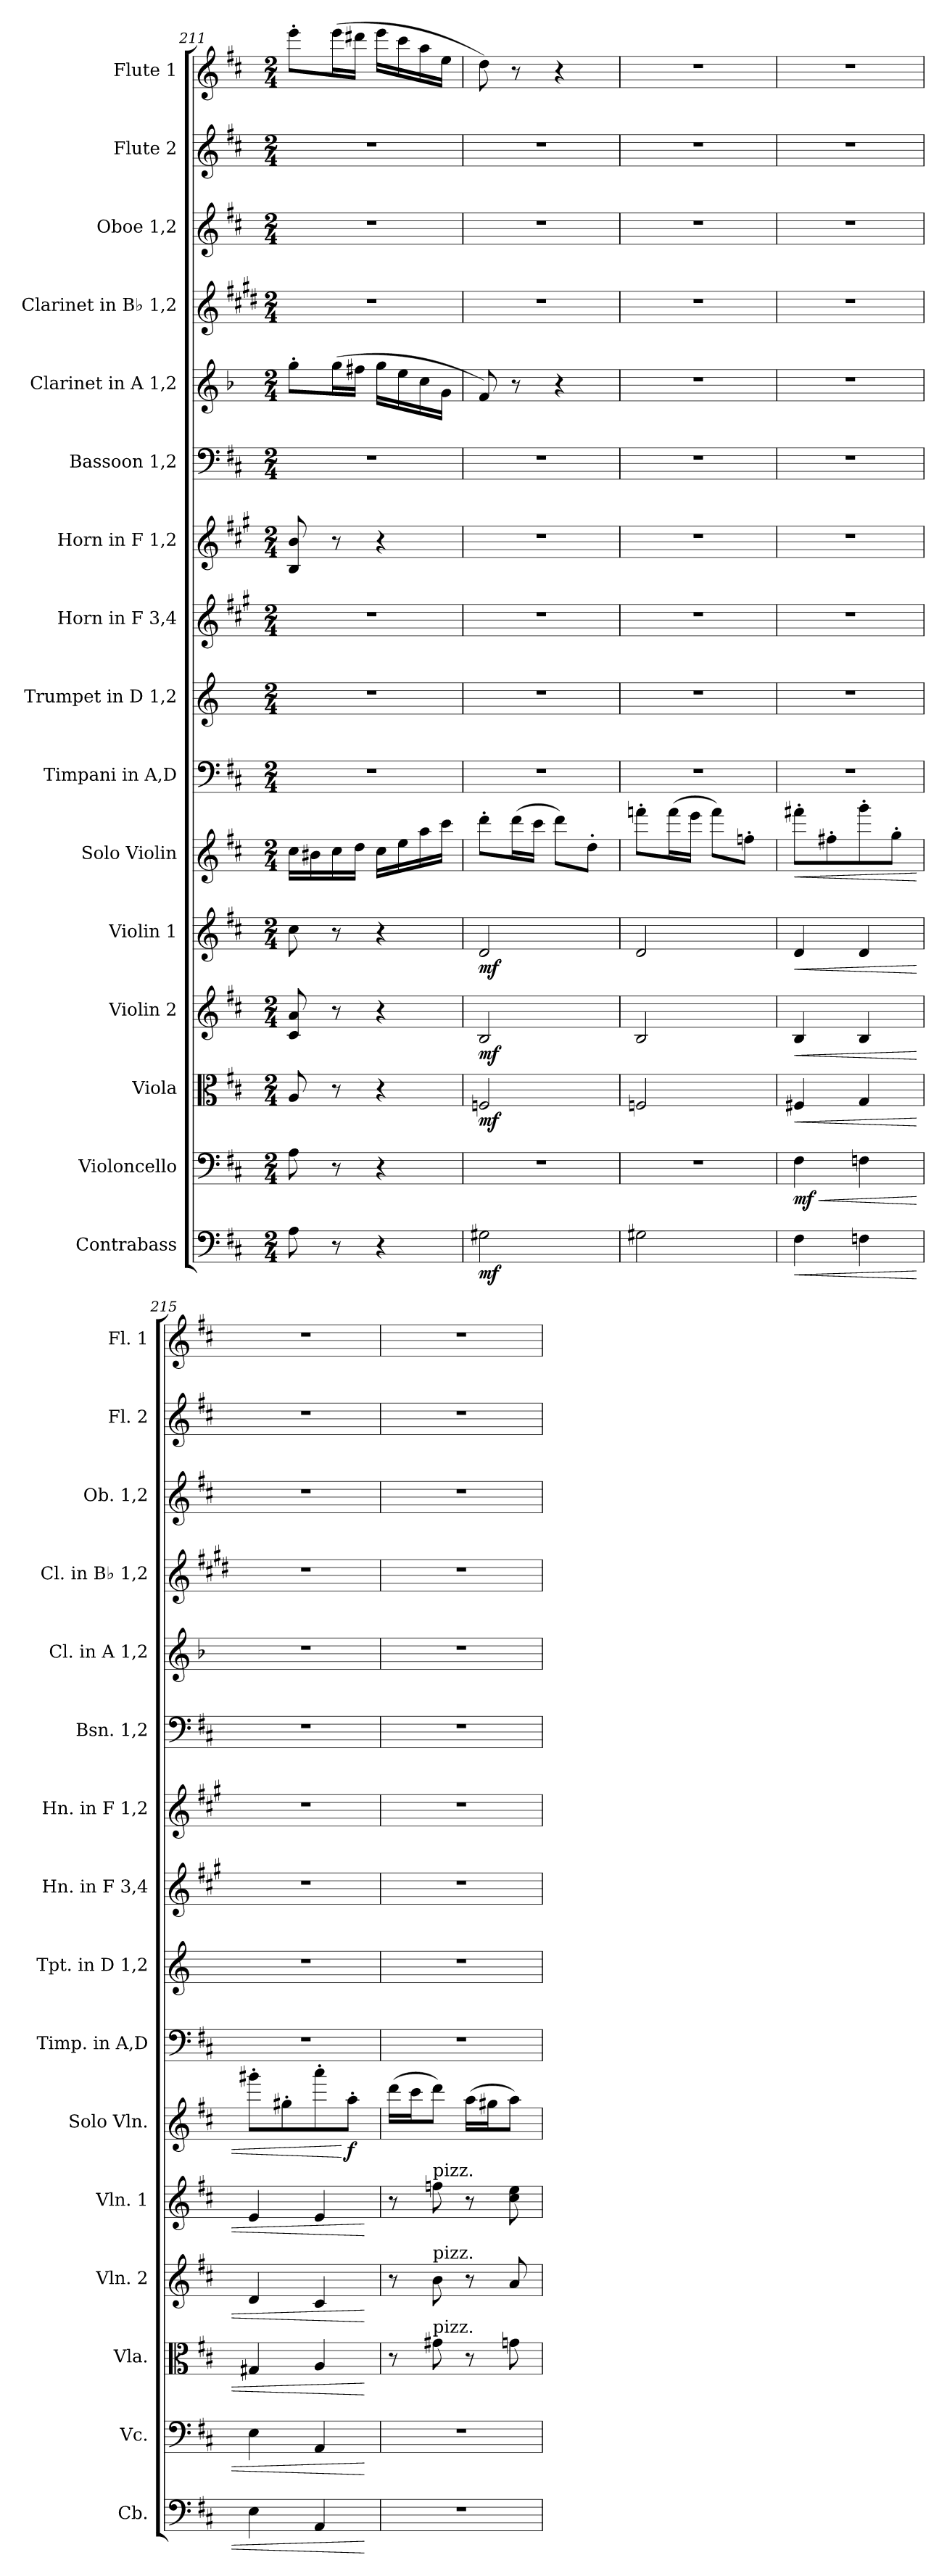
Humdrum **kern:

**kern	**dynam	**kern	**dynam	**kern	**dynam	**kern	**dynam	**kern	**dynam	**kern	**dynam	**kern	**kern	**kern	**kern	**kern	**kern	**kern	**kern	**kern	**kern
*part16	*part16	*part15	*part15	*part14	*part14	*part13	*part13	*part12	*part12	*part11	*part11	*part10	*part9	*part8	*part7	*part6	*part5	*part4	*part3	*part2	*part1
*staff16	*staff16	*staff15	*staff15	*staff14	*staff14	*staff13	*staff13	*staff12	*staff12	*staff11	*staff11	*staff10	*staff9	*staff8	*staff7	*staff6	*staff5	*staff4	*staff3	*staff2	*staff1
*I"Contrabass	*	*I"Violoncello	*	*I"Viola	*	*I"Violin 2	*	*I"Violin 1	*	*I"Solo Violin	*	*I"Timpani in A,D	*I"Trumpet in D 1,2	*I"Horn in F 3,4	*I"Horn in F 1,2	*I"Bassoon 1,2	*I"Clarinet in A 1,2	*I"Clarinet in B♭ 1,2	*I"Oboe 1,2	*I"Flute 2	*I"Flute 1
*I'Cb.	*	*I'Vc.	*	*I'Vla.	*	*I'Vln. 2	*	*I'Vln. 1	*	*I'Solo Vln.	*	*I'Timp. in A,D	*I'Tpt. in D 1,2	*I'Hn. in F 3,4	*I'Hn. in F 1,2	*I'Bsn. 1,2	*I'Cl. in A 1,2	*I'Cl. in B♭ 1,2	*I'Ob. 1,2	*I'Fl. 2	*I'Fl. 1
*clefF4	*	*clefF4	*	*clefC3	*	*clefG2	*	*clefG2	*	*clefG2	*	*clefF4	*clefG2	*clefG2	*clefG2	*clefF4	*clefG2	*clefG2	*clefG2	*clefG2	*clefG2
*ITrd7c12	*	*	*	*	*	*	*	*	*	*	*	*	*ITrd-1c-2	*ITrd4c7	*ITrd4c7	*	*ITrd2c3	*ITrd1c2	*	*	*
*k[f#c#]	*	*k[f#c#]	*	*k[f#c#]	*	*k[f#c#]	*	*k[f#c#]	*	*k[f#c#]	*	*k[f#c#]	*k[f#c#]	*k[f#c#]	*k[f#c#]	*k[f#c#]	*k[f#c#]	*k[f#c#]	*k[f#c#]	*k[f#c#]	*k[f#c#]
*M2/4	*	*M2/4	*	*M2/4	*	*M2/4	*	*M2/4	*	*M2/4	*	*M2/4	*M2/4	*M2/4	*M2/4	*M2/4	*M2/4	*M2/4	*M2/4	*M2/4	*M2/4
=211	=211	=211	=211	=211	=211	=211	=211	=211	=211	=211	=211	=211	=211	=211	=211	=211	=211	=211	=211	=211	=211
8AA\	.	8A\	.	8A/	.	8c#/ 8a/	.	8cc#\	.	16cc#\LL	.	2r	2r	2r	8E/ 8e/	2r	8ee'\L	2r	2r	2r	8eee'\L
.	.	.	.	.	.	.	.	.	.	16b#X\	.	.	.	.	.	.	.	.	.	.	.
8r	.	8r	.	8r	.	8r	.	8r	.	16cc#\	.	.	.	.	8r	.	(>16ee\L	.	.	.	(>16eee\L
.	.	.	.	.	.	.	.	.	.	16dd\JJ	.	.	.	.	.	.	16dd#X\JJ	.	.	.	16ddd#X\JJ
4r	.	4r	.	4r	.	4r	.	4r	.	16cc#\LL	.	.	.	.	4r	.	16ee\LL	.	.	.	16eee\LL
.	.	.	.	.	.	.	.	.	.	16ee\	.	.	.	.	.	.	16cc#\	.	.	.	16ccc#\
.	.	.	.	.	.	.	.	.	.	16aa\	.	.	.	.	.	.	16a\	.	.	.	16aa\
.	.	.	.	.	.	.	.	.	.	16ccc#\JJ	.	.	.	.	.	.	16e\JJ	.	.	.	16ee\JJ
=212	=212	=212	=212	=212	=212	=212	=212	=212	=212	=212	=212	=212	=212	=212	=212	=212	=212	=212	=212	=212	=212
!	!LO:DY:b	!	!	!	!LO:DY:b	!	!LO:DY:b	!	!LO:DY:b	!	!	!	!	!	!	!	!	!	!	!	!
2GG#X\	mf	2r	.	2Fn/	mf	2B/	mf	2d/	mf	8ddd'\L	.	2r	2r	2r	2r	2r	8d/)	2r	2r	2r	8dd\)
.	.	.	.	.	.	.	.	.	.	(>16ddd\L	.	.	.	.	.	.	8r	.	.	.	8r
.	.	.	.	.	.	.	.	.	.	16ccc#\JJ	.	.	.	.	.	.	.	.	.	.	.
.	.	.	.	.	.	.	.	.	.	8ddd\L)	.	.	.	.	.	.	4r	.	.	.	4r
.	.	.	.	.	.	.	.	.	.	8dd'\J	.	.	.	.	.	.	.	.	.	.	.
!!LO:PB:g=z
=213	=213	=213	=213	=213	=213	=213	=213	=213	=213	=213	=213	=213	=213	=213	=213	=213	=213	=213	=213	=213	=213
2GG#X\	.	2r	.	2Fn/	.	2B/	.	2d/	.	8fffn'\L	.	2r	2r	2r	2r	2r	2r	2r	2r	2r	2r
.	.	.	.	.	.	.	.	.	.	(>16fff\L	.	.	.	.	.	.	.	.	.	.	.
.	.	.	.	.	.	.	.	.	.	16eee\JJ	.	.	.	.	.	.	.	.	.	.	.
.	.	.	.	.	.	.	.	.	.	8fff\L)	.	.	.	.	.	.	.	.	.	.	.
.	.	.	.	.	.	.	.	.	.	8ffn'\J	.	.	.	.	.	.	.	.	.	.	.
=214	=214	=214	=214	=214	=214	=214	=214	=214	=214	=214	=214	=214	=214	=214	=214	=214	=214	=214	=214	=214	=214
!	!LO:HP:b	!	!LO:HP:b	!	!LO:HP:b	!	!LO:HP:b	!	!LO:HP:b	!	!LO:HP:b	!	!	!	!	!	!	!	!	!	!
!	!	!	!LO:DY:n=1:b	!	!	!	!	!	!	!	!	!	!	!	!	!	!	!	!	!	!
4FF#\	<	4F#\	< mf	4F#X/	<	4B/	<	4d/	<	8fff#X'\L	<	2r	2r	2r	2r	2r	2r	2r	2r	2r	2r
.	.	.	.	.	.	.	.	.	.	8ff#X'\	.	.	.	.	.	.	.	.	.	.	.
4FFn\	.	4Fn\	.	4G/	.	4B/	.	4d/	.	8ggg'\	.	.	.	.	.	.	.	.	.	.	.
.	.	.	.	.	.	.	.	.	.	8gg'\J	.	.	.	.	.	.	.	.	.	.	.
=215	=215	=215	=215	=215	=215	=215	=215	=215	=215	=215	=215	=215	=215	=215	=215	=215	=215	=215	=215	=215	=215
4EE\	.	4E\	.	4G#X/	.	4d/	.	4e/	.	8ggg#X'\L	.	2r	2r	2r	2r	2r	2r	2r	2r	2r	2r
.	.	.	.	.	.	.	.	.	.	8gg#X'\	.	.	.	.	.	.	.	.	.	.	.
4AAA/	.	4AA/	.	4A/	.	4c#/	.	4e/	.	8aaa'\	.	.	.	.	.	.	.	.	.	.	.
!	!	!	!	!	!	!	!	!	!	!	!LO:DY:n=1:b	!	!	!	!	!	!	!	!	!	!
.	.	.	.	.	.	.	.	.	.	8aa'\J	[ f	.	.	.	.	.	.	.	.	.	.
.	[	.	[	.	[	.	[	.	[	.	.	.	.	.	.	.	.	.	.	.	.
=216	=216	=216	=216	=216	=216	=216	=216	=216	=216	=216	=216	=216	=216	=216	=216	=216	=216	=216	=216	=216	=216
2r	.	2r	.	8r	.	8r	.	8r	.	(>16ddd\LL	.	2r	2r	2r	2r	2r	2r	2r	2r	2r	2r
.	.	.	.	.	.	.	.	.	.	16ccc#\J	.	.	.	.	.	.	.	.	.	.	.
!	!	!	!	!	!	!	!	!LO:TX:a:t=pizz.	!	!	!	!	!	!	!	!	!	!	!	!	!
!	!	!	!	!	!	!LO:TX:a:t=pizz.	!	!	!	!	!	!	!	!	!	!	!	!	!	!	!
!	!	!	!	!LO:TX:a:t=pizz.	!	!	!	!	!	!	!	!	!	!	!	!	!	!	!	!	!
.	.	.	.	8g#X\	.	8b\	.	8ffn\	.	8ddd\J)	.	.	.	.	.	.	.	.	.	.	.
.	.	.	.	8r	.	8r	.	8r	.	(>16aa\LL	.	.	.	.	.	.	.	.	.	.	.
.	.	.	.	.	.	.	.	.	.	16gg#X\J	.	.	.	.	.	.	.	.	.	.	.
.	.	.	.	8gn\	.	8a/	.	8cc#\ 8ee\	.	8aa\J)	.	.	.	.	.	.	.	.	.	.	.
=	=	=	=	=	=	=	=	=	=	=	=	=	=	=	=	=	=	=	=	=	=
*-	*-	*-	*-	*-	*-	*-	*-	*-	*-	*-	*-	*-	*-	*-	*-	*-	*-	*-	*-	*-	*-
